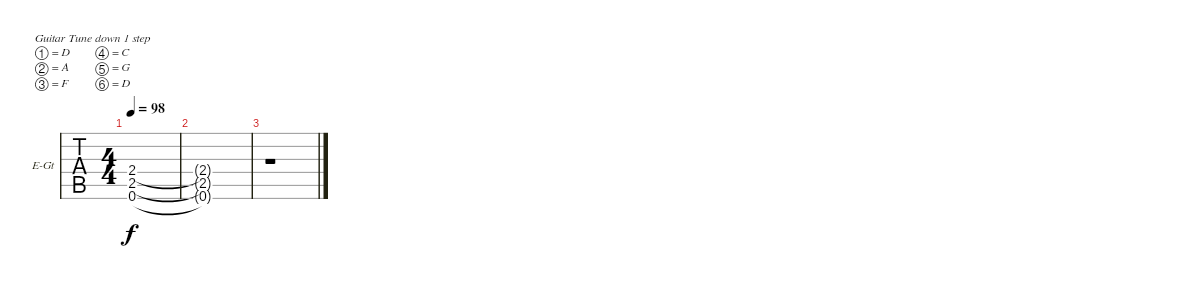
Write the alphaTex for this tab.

\defaultSystemsLayout 4
\bracketExtendMode groupsimilarinstruments
\firstSystemTrackNameOrientation horizontal
\otherSystemsTrackNameOrientation horizontal
\track ("Electric Guitar" "E-Gt") {instrument distortionguitar}
\staff {tabs}
\tuning (D4 A3 F3 C3 G2 D2)
\ts (4 4)
\tempo 98
\clef g2
\ks c
(2.4{t} 2.5{t} 0.6{t}).1{dy f} |
(0.6{t} 2.5{t} 2.4{t}).1 |
r.1
